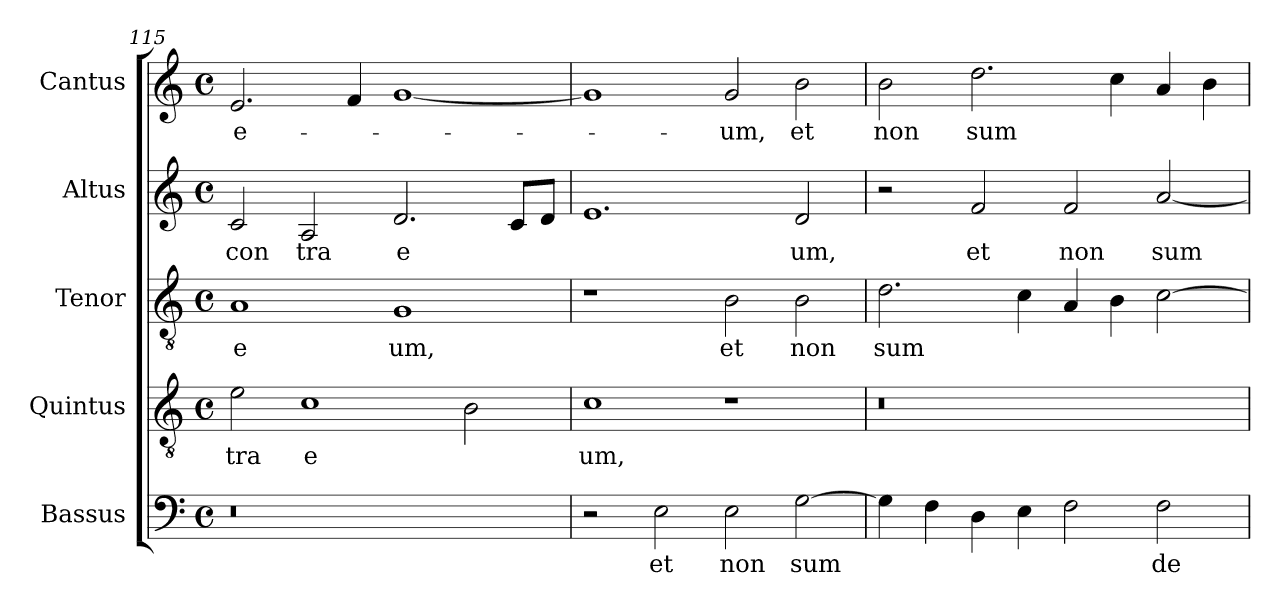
**kern	**text	**kern	**text	**kern	**text	**kern	**text	**kern	**text
*part5	*part5	*part4	*part4	*part3	*part3	*part2	*part2	*part1	*part1
*staff5	*staff5	*staff4	*staff4	*staff3	*staff3	*staff2	*staff2	*staff1	*staff1
*I"Bassus	*	*I"Quintus	*	*I"Tenor	*	*I"Altus	*	*I"Cantus	*
*clefF4	*	*clefGv2	*	*clefGv2	*	*clefG2	*	*clefG2	*
*M4/4	*	*M4/4	*	*M4/4	*	*M4/4	*	*M4/4	*
*met(c)	*	*met(c)	*	*met(c)	*	*met(c)	*	*met(c)	*
=115	=115	=115	=115	=115	=115	=115	=115	=115	=115
!	!	!	!LO:LY:b:cj	!	!LO:LY:b:cj	!	!LO:LY:b:cj	!	!LO:LY:b:cj
0r	.	2e\	tra	1A	e	2c/	con	2.e/	e-
!	!	!	!LO:LY:b:rj	!	!	!	!LO:LY:b:cj	!	!
.	.	1c	e	.	.	2A/	tra	.	.
.	.	.	.	.	.	.	.	4f/	.
!	!	!	!	!	!LO:LY:b:cj	!	!LO:LY:b:cj	!	!
.	.	.	.	1G	um,	2.d/	e	[<1g	.
.	.	2B\	.	.	.	.	.	.	.
.	.	.	.	.	.	8c/L	.	.	.
.	.	.	.	.	.	8d/J	.	.	.
=116	=116	=116	=116	=116	=116	=116	=116	=116	=116
!	!	!	!LO:LY:b:cj	!	!	!	!	!	!
2r	.	1c	um,	1r	.	1.e	.	1g]	.
!	!LO:LY:b:cj	!	!	!	!	!	!	!	!
2E\	et	.	.	.	.	.	.	.	.
!	!LO:LY:b:cj	!	!	!	!LO:LY:b:cj	!	!	!	!LO:LY:b:cj
2E\	non	1r	.	2B\	et	.	.	2g/	-um,
!	!LO:LY:b	!	!	!	!LO:LY:b:cj	!	!LO:LY:b:cj	!	!LO:LY:b:cj
[>2G\	sum	.	.	2B\	non	2d/	um,	2b\	et
=117	=117	=117	=117	=117	=117	=117	=117	=117	=117
!	!	!	!	!	!LO:LY:b	!	!	!	!LO:LY:b:cj
4G\]	.	0r	.	2.d\	sum	2r	.	2b\	non
4F\	.	.	.	.	.	.	.	.	.
!	!	!	!	!	!	!	!LO:LY:b:cj	!	!LO:LY:b
4D\	.	.	.	.	.	2f/	et	2.dd\	sum
4E\	.	.	.	4c\	.	.	.	.	.
!	!	!	!	!	!	!	!LO:LY:b:cj	!	!
2F\	.	.	.	4A/	.	2f/	non	.	.
.	.	.	.	4B\	.	.	.	4cc\	.
!	!LO:LY:b:cj	!	!	!	!	!	!LO:LY:b	!	!
2F\	de-	.	.	[>2c\	.	[<2a/	sum	4a/	.
.	.	.	.	.	.	.	.	4b\	.
=	=	=	=	=	=	=	=	=	=
*-	*-	*-	*-	*-	*-	*-	*-	*-	*-
